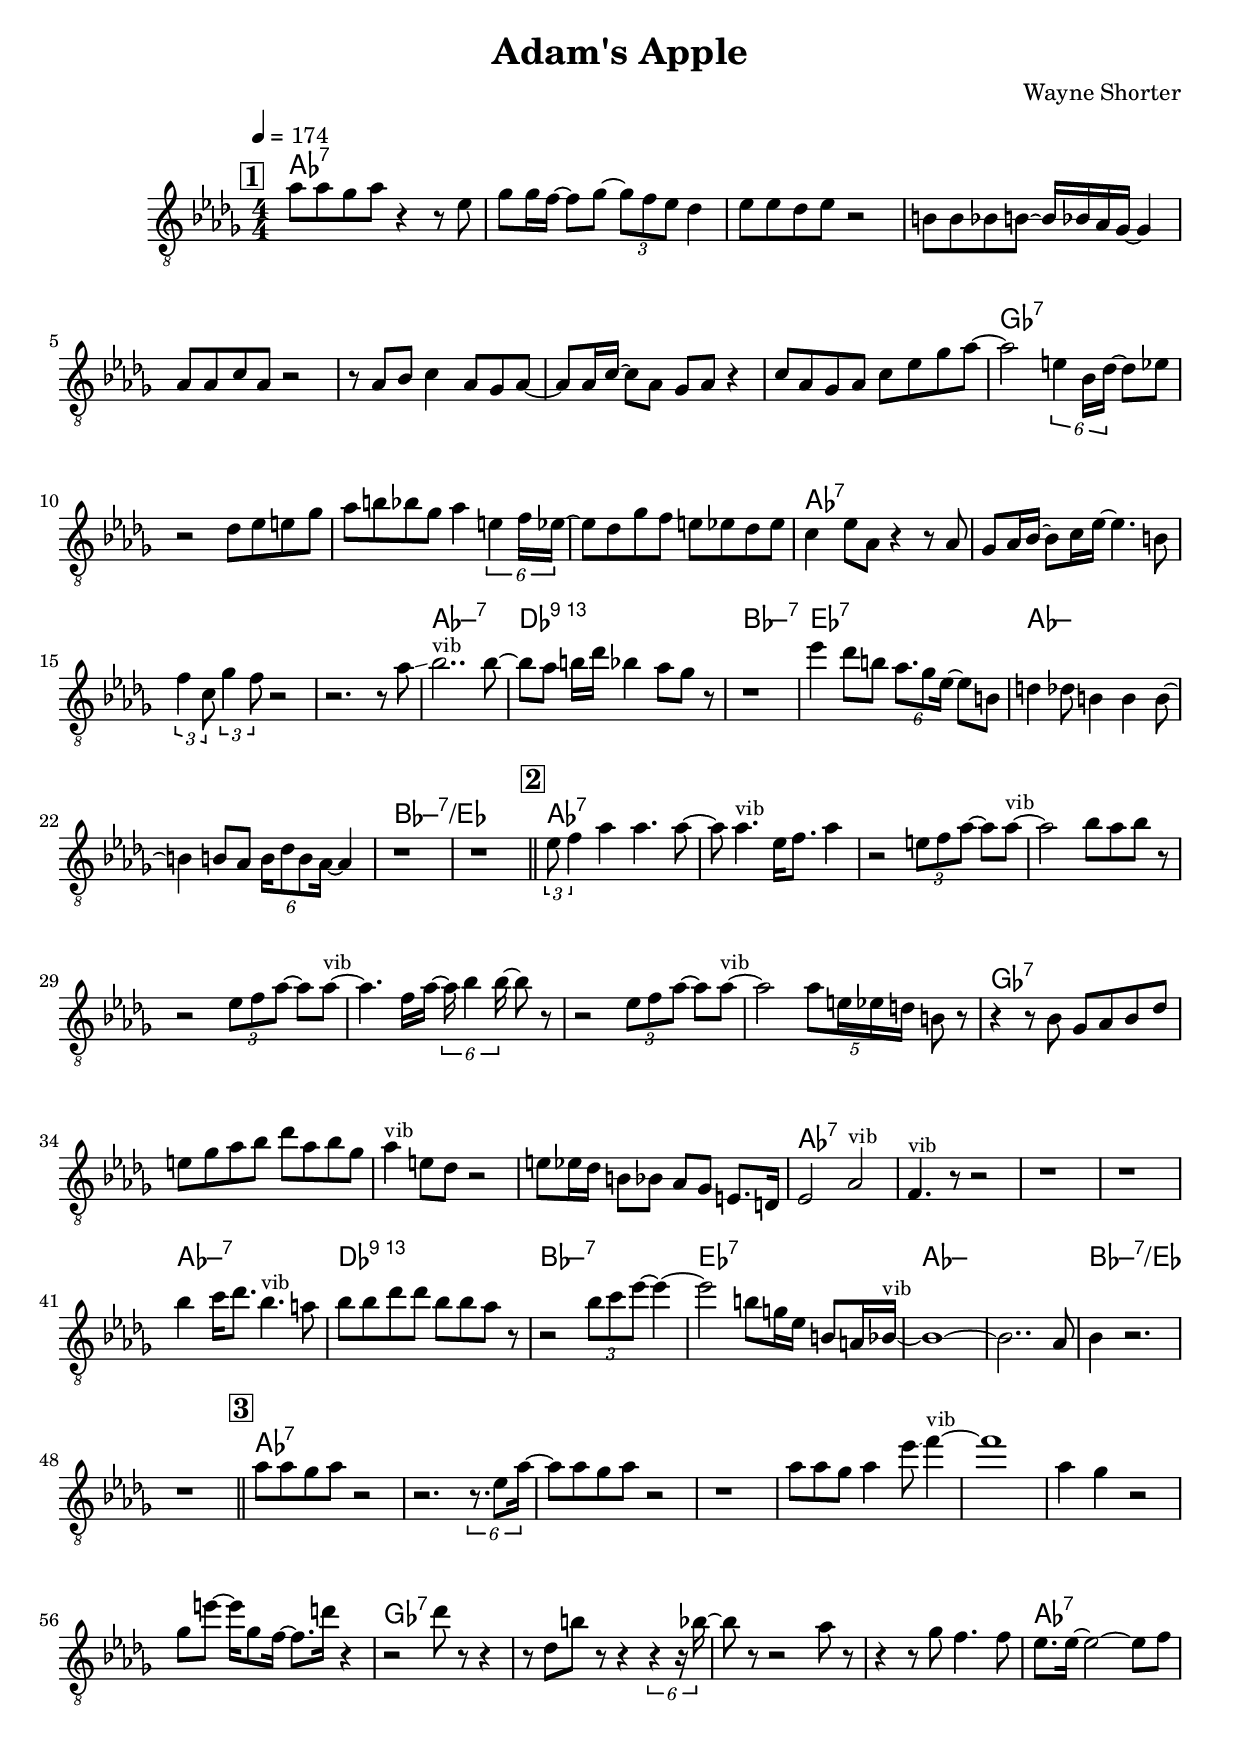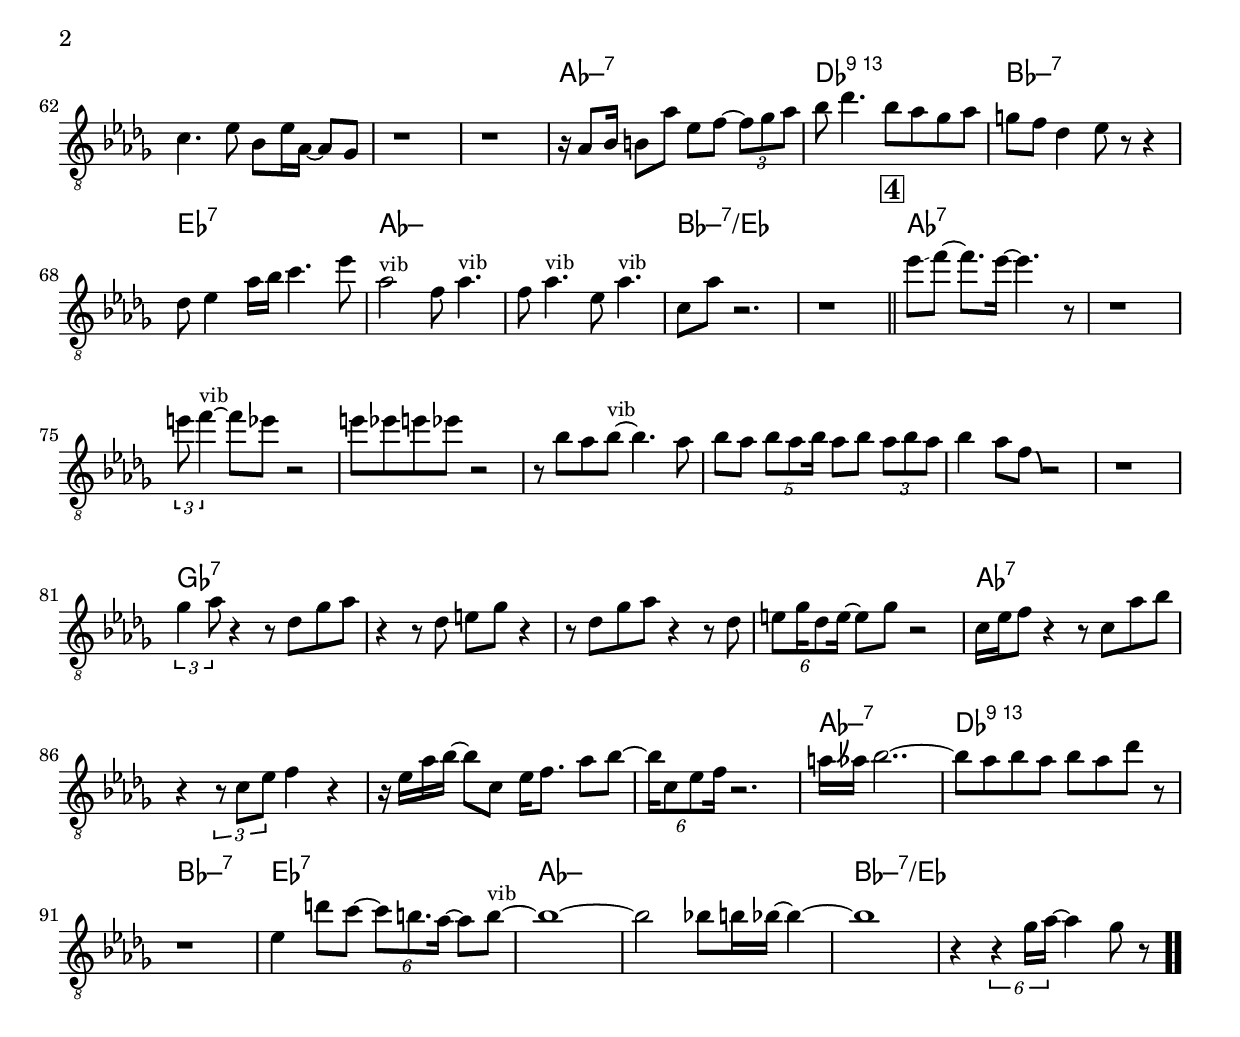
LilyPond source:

\version "2.13.2"

#(ly:set-option 'point-and-click #f)

\header {
  title = "Adam's Apple"
  composer = "Wayne Shorter"
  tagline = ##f
}
global =
{
    \override Staff.TimeSignature #'style = #'()
    \time 4/4
    \clef "treble_8"
    \key des \major
    \override Rest #'direction = #'0
    \override MultiMeasureRest #'staff-position = #0
}
\score
{
<<
    \transpose c' c'

    \new ChordNames { \chords {
      \set majorSevenSymbol = \markup { "maj7" }
      \set minorChordModifier = \markup { \char ##x2013 }
      
      | aes1:7 | s1 | s1 | s1 | s1 | s1 | s1 | s1 
      | ges1:7 | s1 | s1 | s1 | aes1:7 | s1 | s1 | s1 
      | aes1:min7 | des1:13.9 | bes1:min7 | es1:7 | aes1:min | s1 | bes1:min7/es | s1 
      | aes1:7 | s1 | s1 | s1 | s1 | s1 | s1 | s1 
      | ges1:7 | s1 | s1 | s1 | aes1:7 | s1 | s1 | s1 
      | aes1:min7 | des1:13.9 | bes1:min7 | es1:7 | aes1:min | s1 | bes1:min7/es | s1 
      | aes1:7 | s1 | s1 | s1 | s1 | s1 | s1 | s1 
      | ges1:7 | s1 | s1 | s1 | aes1:7 | s1 | s1 | s1 
      | aes1:min7 | des1:13.9 | bes1:min7 | es1:7 | aes1:min | s1 | bes1:min7/es | s1 
      | aes1:7 | s1 | s1 | s1 | s1 | s1 | s1 | s1 
      | ges1:7 | s1 | s1 | s1 | aes1:7 | s1 | s1 | s1 
      | aes1:min7 | des1:13.9 | bes1:min7 | es1:7 | aes1:min | s1 | bes1:min7/es|
      }
      }

    \new Staff
    <<
    \transpose c' c'

    {
      \global
  		%\override Score.MetronomeMark #'transparent = ##t
  		%\override Score.MetronomeMark #'stencil = ##f
  		
  		\override HorizontalBracket #'direction = #UP
  		\override HorizontalBracket #'bracket-flare = #'(0 . 0)
  		
  		\override TextSpanner #'dash-fraction = #1.0
  		\override TextSpanner #'bound-details #'left #'text = \markup{ \concat{\draw-line #'(0 . -1.0) \draw-line #'(1.0 . 0) }}
  		\override TextSpanner #'bound-details #'right #'text = \markup{ \concat{ \draw-line #'(1.0 . 0) \draw-line #'(0 . -1.0) }}
          \set Score.markFormatter = #format-mark-box-numbers


      \tempo 4 = 174
      \set Score.currentBarNumber = #1
     
      \bar "||" \mark \default aes'8 aes'8 ges'8 aes'8 r4 r8 es'8 
      | ges'8 ges'16 f'16~ f'8 ges'8~ \tuplet 3/2 {ges'8 f'8 es'8} des'4 
      | es'8 es'8 des'8 es'8 r2 
      | b8 b8 bes8 b8~ b16 bes16 aes16 ges16~ ges4 
      | aes8 aes8 c'8 aes8 r2 
      | r8 aes8 bes8 c'4 aes8 ges8 aes8~ 
      | aes8 aes16 c'16~ c'8 aes8 ges8 aes8 r4 
      | c'8 aes8 ges8 aes8 c'8 es'8 ges'8 aes'8~ 
      | aes'2 \tuplet 6/4 {e'4 bes16 des'16~} des'8 es'8 
      | r2 des'8 es'8 e'8 ges'8 
      | aes'8 b'8 bes'8 ges'8 aes'4 \tuplet 6/4 {e'4 f'16 es'16~} 
      | es'8 des'8 ges'8 f'8 e'8 es'8 des'8 es'8 
      | c'4 es'8 aes8 r4 r8 aes8 
      | ges8 aes16 bes16~ bes8 c'16 es'16~ es'4. b8 
      | \tuplet 3/2 {f'4 c'8} \tuplet 3/2 {ges'4 f'8} r2 
      | r2. r8 aes'8\glissando  
      | bes'2..^\markup{\left-align \small vib} bes'8~ 
      | bes'8 aes'8 b'16 des''16 bes'4 aes'8 ges'8 r8 
      | r1 
      | es''4 des''8 b'8 \tuplet 6/4 {aes'8. ges'8 es'16~} es'8 b8 
      | d'4 des'8 b4 b4 b8~ 
      | b4 b8 aes8 \tuplet 6/4 {b16 des'8 b8 aes16~} aes4 
      | r1 
      | r1 
      \bar "||" \mark \default \tuplet 3/2 {es'8 f'4} aes'4 aes'4. aes'8~ 
      | aes'8 aes'4.^\markup{\left-align \small vib} es'16\glissando  f'8. aes'4 
      | r2 \tuplet 3/2 {e'8 f'8 aes'8~} aes'8 aes'8~^\markup{\left-align \small vib} 
      | aes'2 bes'8 aes'8 bes'8 r8 
      | r2 \tuplet 3/2 {es'8\glissando  f'8 aes'8~} aes'8 aes'8~^\markup{\left-align \small vib} 
      | aes'4. f'16 aes'16~ \tuplet 6/4 {aes'16 bes'4 bes'16~} bes'8 r8 
      | r2 \tuplet 3/2 {es'8 f'8 aes'8~} aes'8 aes'8~^\markup{\left-align \small vib} 
      | aes'2 \tuplet 5/4 {aes'8 e'16 es'16 d'16} b8 r8 
      | r4 r8 bes8 ges8 aes8 bes8 des'8 
      | e'8 ges'8 aes'8 bes'8 des''8 aes'8 bes'8 ges'8 
      | aes'4^\markup{\left-align \small vib} e'8 des'8 r2 
      | e'8 es'16 des'16 b8 bes8 aes8 ges8 e8. d16 
      | es2 aes2^\markup{\left-align \small vib} 
      | f4.^\markup{\left-align \small vib} r8 r2 
      | r1 
      | r1 
      | bes'4 c''16 des''8. bes'4.^\markup{\left-align \small vib} a'8 
      | bes'8 bes'8 des''8 des''8 bes'8 bes'8 aes'8 r8 
      | r2 \tuplet 3/2 {bes'8\glissando  c''8 es''8~} es''4~ 
      | es''2 b'8 g'16 es'16 b8 a16\glissando  bes16~^\markup{\left-align \small vib} 
      | bes1~ 
      | bes2.. aes8 
      | bes4 r2. 
      | r1 
      \bar "||" \mark \default aes'8 aes'8 ges'8 aes'8 r2 
      | r2. \tuplet 6/4 {r8. es'8 aes'16~} 
      | aes'8 aes'8 ges'8 aes'8 r2 
      | r1 
      | aes'8 aes'8 ges'8 aes'4 es''8\glissando  f''4~^\markup{\left-align \small vib} 
      | f''1 
      | aes'4 ges'4 r2 
      | ges'8 e''8~ e''16 ges'8 f'16~ f'8. d''16 r4 
      | r2 des''8 r8 r4 
      | r8 des'8 b'8 r8 r4 \tuplet 6/4 {r4 r16 bes'16~} 
      | bes'8 r8 r2 aes'8 r8 
      | r4 r8 ges'8 f'4. f'8 
      | es'8. es'16~ es'2~ es'8 f'8 
      | c'4. es'8 bes8 es'16 aes16~ aes8 ges8 
      | r1 
      | r1 
      | r16 aes8 bes16 b8 aes'8 es'8 f'8~ \tuplet 3/2 {f'8 ges'8 aes'8} 
      | bes'8 des''4. bes'8 aes'8 ges'8 aes'8 
      | g'8 f'8 des'4 es'8 r8 r4 
      | des'8 es'4 aes'16 bes'16\glissando  c''4. es''8 
      | aes'2^\markup{\left-align \small vib} f'8 aes'4.^\markup{\left-align \small vib} 
      | f'8 aes'4.^\markup{\left-align \small vib} es'8 aes'4.^\markup{\left-align \small vib} 
      | c'8 aes'8 r2. 
      | r1 
      \bar "||" \mark \default es''8\glissando  f''8~ f''8. es''16~ es''4. r8 
      | r1 
      | \tuplet 3/2 {e''8\glissando  f''4~^\markup{\left-align \small vib}} f''8 es''8 r2 
      | e''8 es''8 e''8 es''8 r2 
      | r8 bes'8 aes'8 bes'8~^\markup{\left-align \small vib} bes'4. aes'8 
      | bes'8 aes'8 \tuplet 5/4 {bes'8 aes'8 bes'16} aes'8 bes'8 \tuplet 3/2 {aes'8 bes'8 aes'8} 
      | bes'4 aes'8 f'8\bendAfter #-4  r2 
      | r1 
      | \tuplet 3/2 {ges'4 aes'8} r4 r8 des'8 ges'8 aes'8 
      | r4 r8 des'8 e'8 ges'8 r4 
      | r8 des'8 ges'8 aes'8 r4 r8 des'8 
      | \tuplet 6/4 {e'8 ges'16 des'8 e'16~} e'8 ges'8 r2 
      | c'16 es'16 f'8 r4 r8 c'8 aes'8 bes'8 
      | r4 \tuplet 3/2 {r8 c'8 es'8} f'4 r4 
      | r16 es'16 aes'16 bes'16~ bes'8 c'8 es'16 f'8. aes'8 bes'8~ 
      | \tuplet 6/4 {bes'16 c'8 es'8 f'16} r2. 
      | a'16\bendAfter #+4  aes'16 bes'2..~ 
      | bes'8 aes'8 bes'8 aes'8 bes'8 aes'8 des''8 r8 
      | r1 
      | es'4 d''8 c''8~ \tuplet 6/4 {c''8 b'8. aes'16~} aes'8 b'8~^\markup{\left-align \small vib} 
      | b'1~ 
      | b'2 bes'8 b'16 bes'16~ bes'4~ 
      | bes'1 
      | r4 \tuplet 6/4 {r4 ges'16 aes'16~} aes'4 ges'8 r8\bar  ".."
    }
    >>
>>    
}
